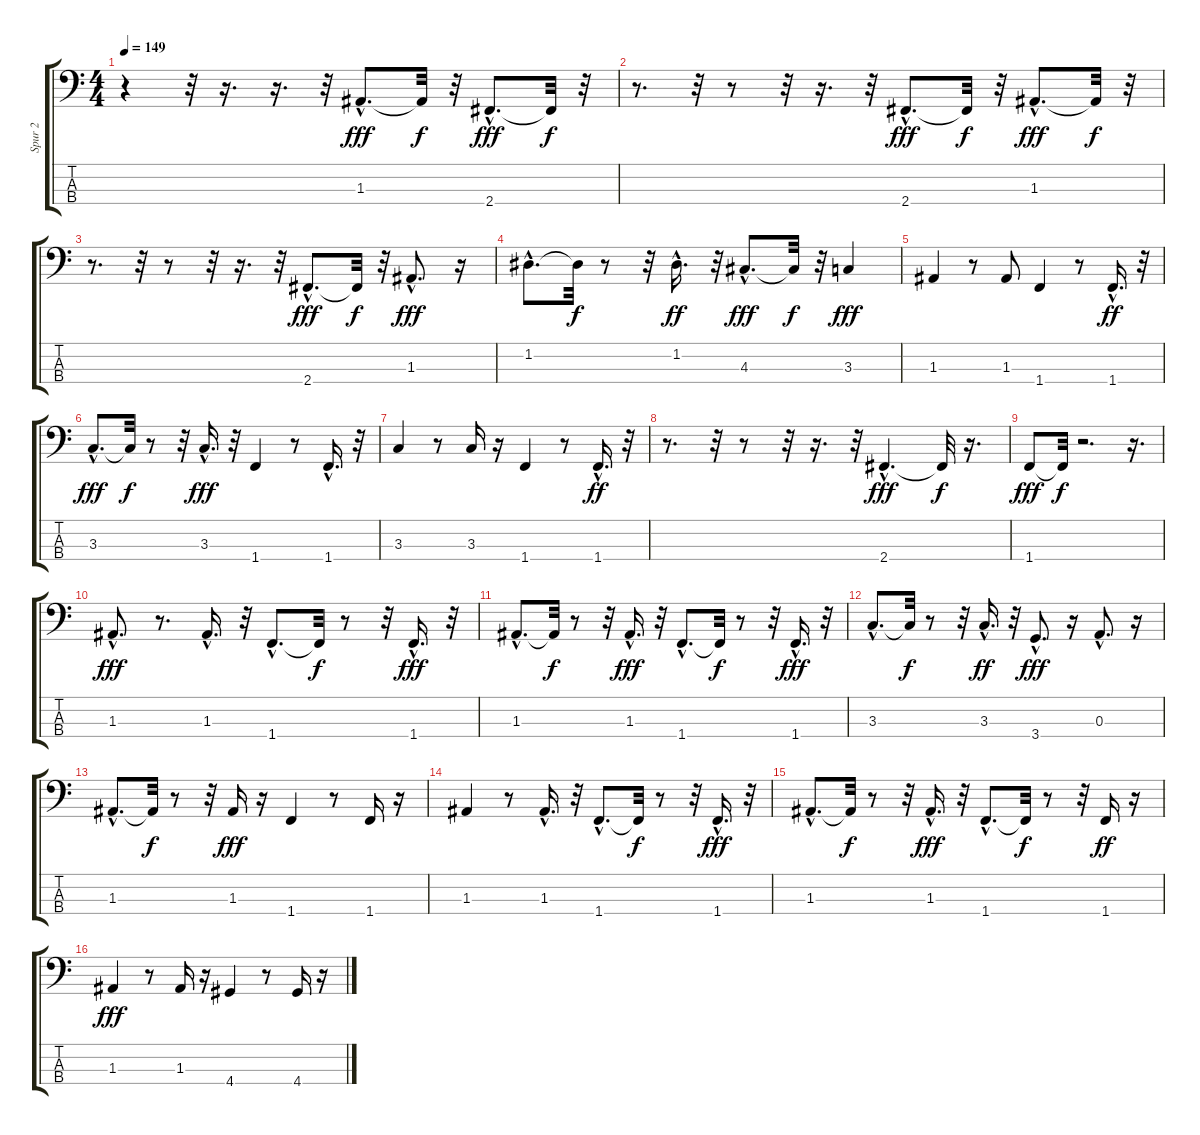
\track ("Spur 2" "Spur 2") {instrument synthbass2}
\staff {score tabs}
\tuning (G2 D2 A1 E1) {hide}
\ts (4 4)
\tempo 149
\clef f4
\ks c
r.4{dy fff} r.32 r.16{d} r.16{d} r.32 1.3{hac}.8{d} 1.3{t}.32{dy f} r.32 2.4{hac}.8{d dy fff} 2.4{t}.32{dy f} r.32 |
r.8{d} r.32 r.8 r.32 r.16{d} r.32 2.4{hac}.8{d dy fff} 2.4{t}.32{dy f} r.32 1.3{hac}.8{d dy fff} 1.3{t}.32{dy f} r.32 |
r.8{d} r.32 r.8 r.32 r.16{d} r.32 2.4{hac}.8{d dy fff} 2.4{t}.32{dy f} r.32 1.3{hac}.8{d dy fff} r.16 |
1.2{hac}.8{d} 1.2{t}.32{dy f} r.8 r.32 1.2{hac}.16{d dy ff} r.32 4.3{hac}.8{d dy fff} 4.3{t}.32{dy f} r.32 3.3.4{dy fff} |
1.3.4 r.8 1.3.8 1.4.4 r.8 1.4{hac}.16{d dy ff} r.32 |
3.3{hac}.8{d dy fff} 3.3{t}.32{dy f} r.8 r.32 3.3{hac}.16{d dy fff} r.32 1.4.4 r.8 1.4{hac}.16{d} r.32 |
3.3.4 r.8 3.3.16 r.16 1.4.4 r.8 1.4{hac}.16{d dy ff} r.32 |
r.8{d} r.32 r.8 r.32 r.16{d} r.32 2.4{hac}.4{d dy fff} 2.4{t}.32{dy f} r.16{d} |
1.4.8{dy fff} 1.4{t}.32{dy f} r.2{d} r.16{d} |
1.3{hac}.8{d dy fff} r.8{d} 1.3{hac}.16{d} r.32 1.4{hac}.8{d} 1.4{t}.32{dy f} r.8 r.32 1.4{hac}.16{d dy fff} r.32 |
1.3{hac}.8{d} 1.3{t}.32{dy f} r.8 r.32 1.3{hac}.16{d dy fff} r.32 1.4{hac}.8{d} 1.4{t}.32{dy f} r.8 r.32 1.4{hac}.16{d dy fff} r.32 |
3.3{hac}.8{d} 3.3{t}.32{dy f} r.8 r.32 3.3{hac}.16{d dy ff} r.32 3.4{hac}.8{d dy fff} r.16 0.3{hac}.8{d} r.16 |
1.3{hac}.8{d} 1.3{t}.32{dy f} r.8 r.32 1.3.16{dy fff} r.16 1.4.4 r.8 1.4.16 r.16 |
1.3.4 r.8 1.3{hac}.16{d} r.32 1.4{hac}.8{d} 1.4{t}.32{dy f} r.8 r.32 1.4{hac}.16{d dy fff} r.32 |
1.3{hac}.8{d} 1.3{t}.32{dy f} r.8 r.32 1.3{hac}.16{d dy fff} r.32 1.4{hac}.8{d} 1.4{t}.32{dy f} r.8 r.32 1.4.16{dy ff} r.16 |
1.3.4{dy fff} r.8 1.3.16 r.16 4.4.4 r.8 4.4.16 r.16
